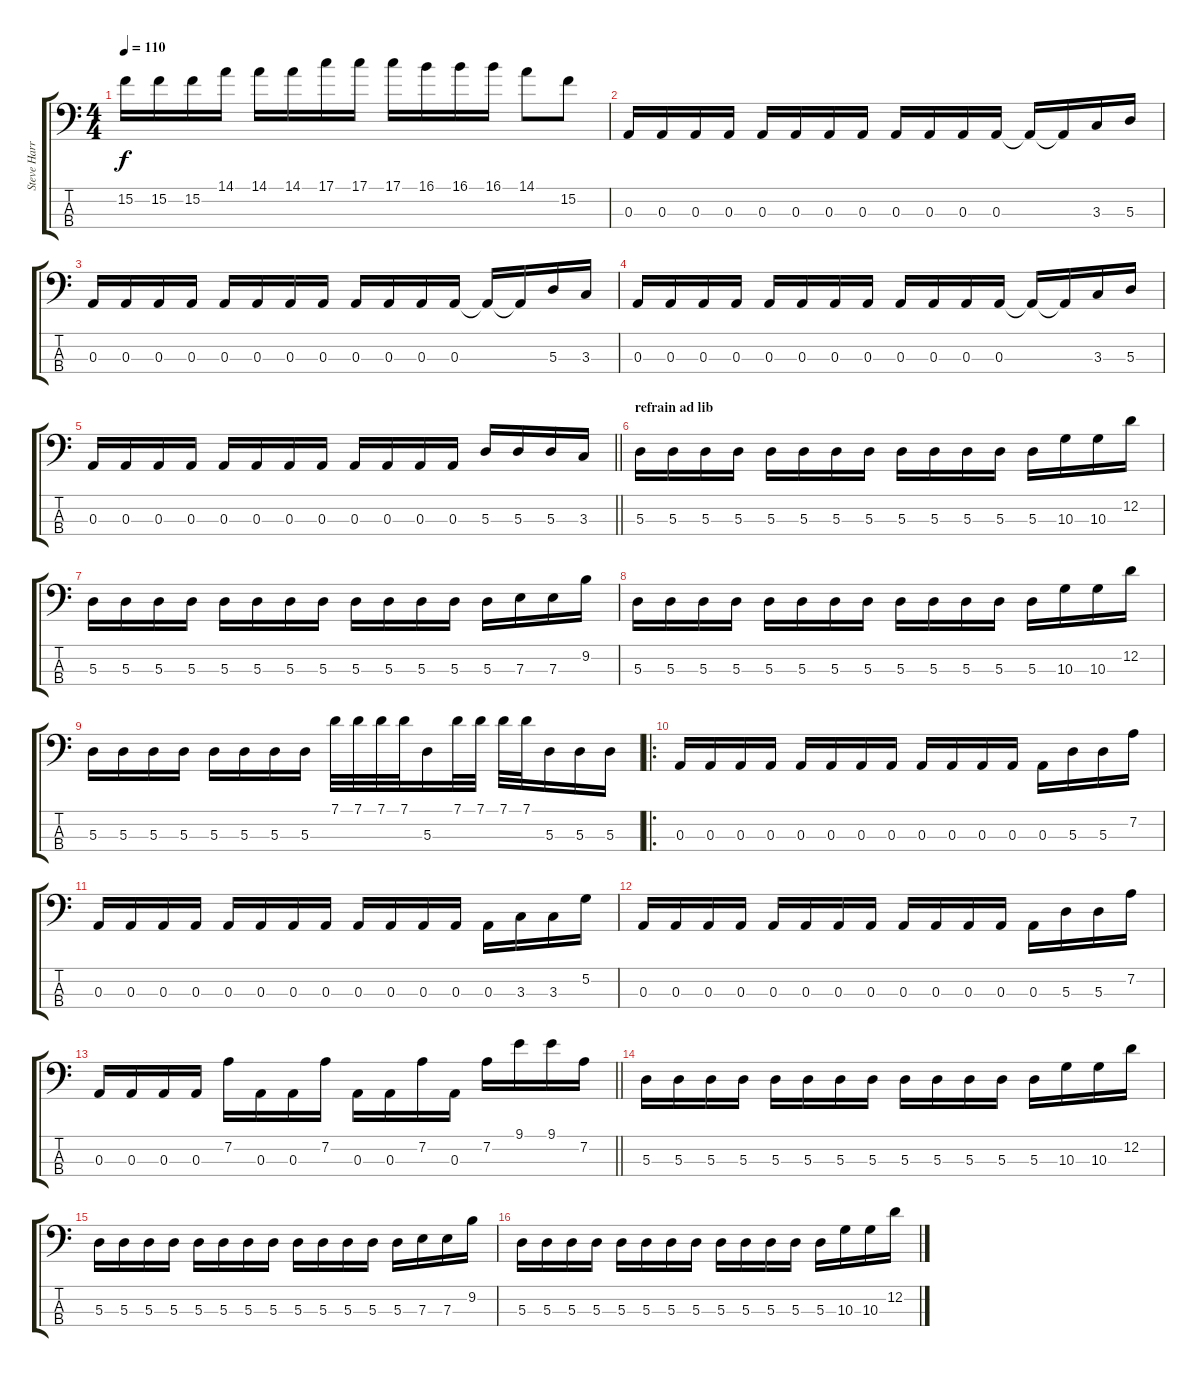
\track ("Steve Harris" "Steve Harr") {instrument electricbassfinger}
\staff {score tabs}
\tuning (G2 D2 A1 E1) {hide}
\ts (4 4)
\tempo 110
\clef f4
\ks c
15.2.16{dy f} 15.2.16 15.2.16 14.1.16 14.1.16 14.1.16 17.1.16 17.1.16 17.1.16 16.1.16 16.1.16 16.1.16 14.1.8 15.2.8 |
0.3.16 0.3.16 0.3.16 0.3.16 0.3.16 0.3.16 0.3.16 0.3.16 0.3.16 0.3.16 0.3.16 0.3.16 0.3{t}.16 0.3{t}.16 3.3.16 5.3.16 |
0.3.16 0.3.16 0.3.16 0.3.16 0.3.16 0.3.16 0.3.16 0.3.16 0.3.16 0.3.16 0.3.16 0.3.16 0.3{t}.16 0.3{t}.16 5.3.16 3.3.16 |
0.3.16 0.3.16 0.3.16 0.3.16 0.3.16 0.3.16 0.3.16 0.3.16 0.3.16 0.3.16 0.3.16 0.3.16 0.3{t}.16 0.3{t}.16 3.3.16 5.3.16 |
\barLineRight lightlight
0.3.16 0.3.16 0.3.16 0.3.16 0.3.16 0.3.16 0.3.16 0.3.16 0.3.16 0.3.16 0.3.16 0.3.16 5.3.16 5.3.16 5.3.16 3.3.16 |
\section ("" "refrain ad lib")
5.3.16 5.3.16 5.3.16 5.3.16 5.3.16 5.3.16 5.3.16 5.3.16 5.3.16 5.3.16 5.3.16 5.3.16 5.3.16 10.3.16 10.3.16 12.2.16 |
5.3.16 5.3.16 5.3.16 5.3.16 5.3.16 5.3.16 5.3.16 5.3.16 5.3.16 5.3.16 5.3.16 5.3.16 5.3.16 7.3.16 7.3.16 9.2.16 |
5.3.16 5.3.16 5.3.16 5.3.16 5.3.16 5.3.16 5.3.16 5.3.16 5.3.16 5.3.16 5.3.16 5.3.16 5.3.16 10.3.16 10.3.16 12.2.16 |
5.3.16 5.3.16 5.3.16 5.3.16 5.3.16 5.3.16 5.3.16 5.3.16 7.1.32 7.1.32 7.1.32 7.1.32 5.3.16 7.1.32 7.1.32 7.1.32 7.1.32 5.3.16 5.3.16 5.3.16 |
\ro
0.3.16 0.3.16 0.3.16 0.3.16 0.3.16 0.3.16 0.3.16 0.3.16 0.3.16 0.3.16 0.3.16 0.3.16 0.3.16 5.3.16 5.3.16 7.2.16 |
0.3.16 0.3.16 0.3.16 0.3.16 0.3.16 0.3.16 0.3.16 0.3.16 0.3.16 0.3.16 0.3.16 0.3.16 0.3.16 3.3.16 3.3.16 5.2.16 |
0.3.16 0.3.16 0.3.16 0.3.16 0.3.16 0.3.16 0.3.16 0.3.16 0.3.16 0.3.16 0.3.16 0.3.16 0.3.16 5.3.16 5.3.16 7.2.16 |
\barLineRight lightlight
0.3.16 0.3.16 0.3.16 0.3.16 7.2.16 0.3.16 0.3.16 7.2.16 0.3.16 0.3.16 7.2.16 0.3.16 7.2.16 9.1.16 9.1.16 7.2.16 |
5.3.16 5.3.16 5.3.16 5.3.16 5.3.16 5.3.16 5.3.16 5.3.16 5.3.16 5.3.16 5.3.16 5.3.16 5.3.16 10.3.16 10.3.16 12.2.16 |
5.3.16 5.3.16 5.3.16 5.3.16 5.3.16 5.3.16 5.3.16 5.3.16 5.3.16 5.3.16 5.3.16 5.3.16 5.3.16 7.3.16 7.3.16 9.2.16 |
5.3.16 5.3.16 5.3.16 5.3.16 5.3.16 5.3.16 5.3.16 5.3.16 5.3.16 5.3.16 5.3.16 5.3.16 5.3.16 10.3.16 10.3.16 12.2.16
